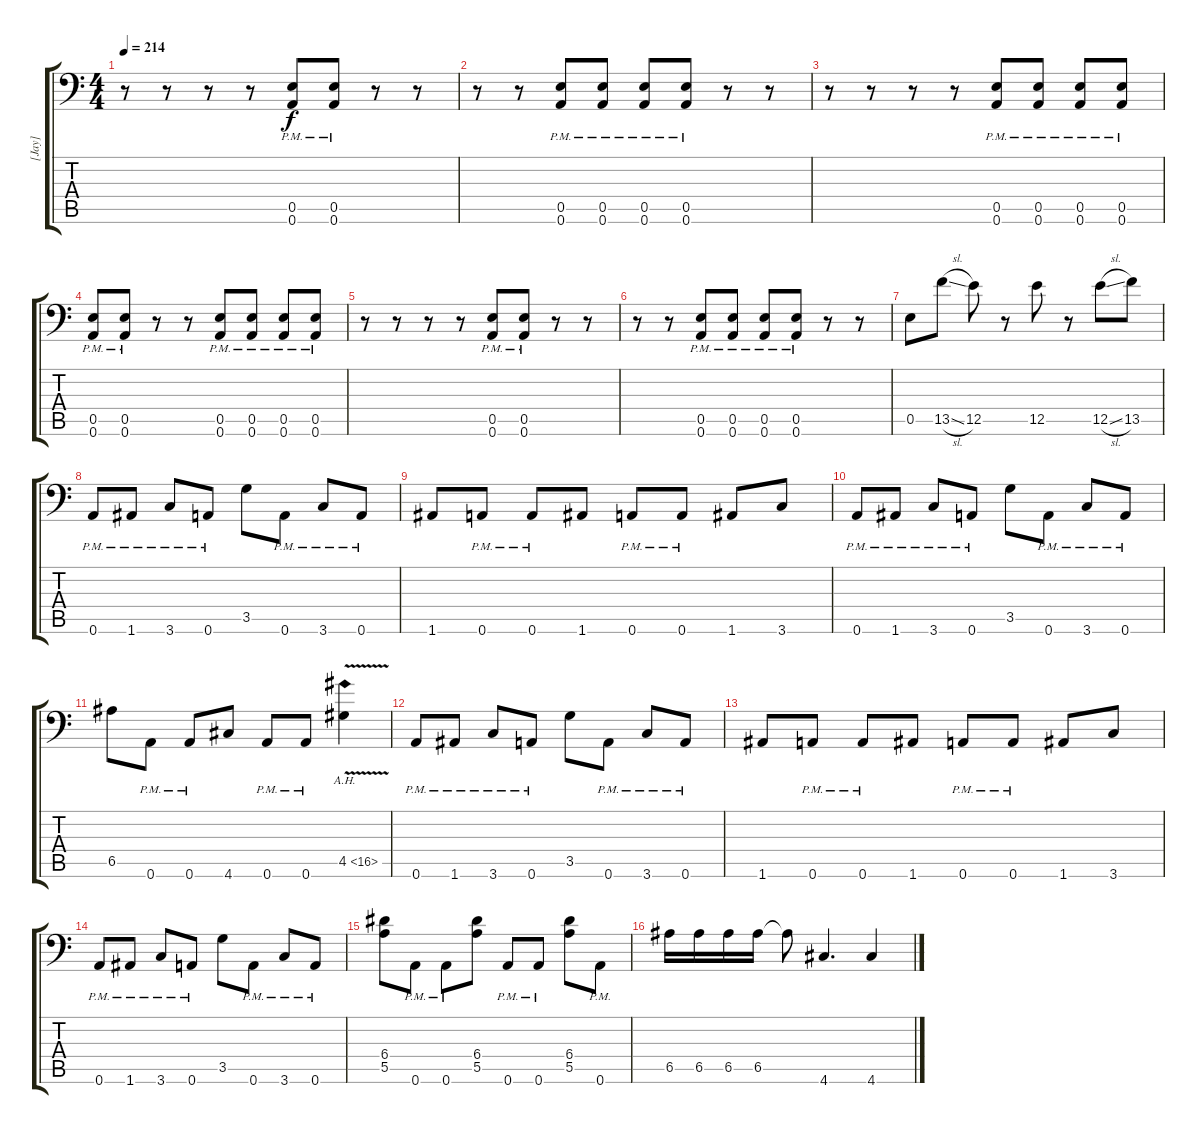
\track ("[Jay]" "[Jay]") {instrument distortionguitar}
\staff {score tabs}
\tuning (B3 Gb3 D3 A2 E2 A1) {hide}
\ts (4 4)
\tempo 214
\clef f4
\ks c
r.8{dy f} r.8 r.8 r.8 (0.5{pm} 0.6{pm}).8 (0.5{pm} 0.6{pm}).8 r.8 r.8 |
r.8 r.8 (0.5{pm} 0.6{pm}).8 (0.5{pm} 0.6{pm}).8 (0.5{pm} 0.6{pm}).8 (0.5{pm} 0.6{pm}).8 r.8 r.8 |
r.8 r.8 r.8 r.8 (0.5{pm} 0.6{pm}).8 (0.5{pm} 0.6{pm}).8 (0.5{pm} 0.6{pm}).8 (0.5{pm} 0.6{pm}).8 |
(0.5{pm} 0.6{pm}).8 (0.5{pm} 0.6{pm}).8 r.8 r.8 (0.5{pm} 0.6{pm}).8 (0.5{pm} 0.6{pm}).8 (0.5{pm} 0.6{pm}).8 (0.5{pm} 0.6{pm}).8 |
r.8 r.8 r.8 r.8 (0.5{pm} 0.6{pm}).8 (0.5{pm} 0.6{pm}).8 r.8 r.8 |
r.8 r.8 (0.5{pm} 0.6{pm}).8 (0.5{pm} 0.6{pm}).8 (0.5{pm} 0.6{pm}).8 (0.5{pm} 0.6{pm}).8 r.8 r.8 |
0.5.8 13.5{sl}.8 12.5.8 r.8 12.5.8 r.8 12.5{sl}.8 13.5.8 |
0.6{pm}.8 1.6{pm}.8 3.6{pm}.8 0.6{pm}.8 3.5.8 0.6{pm}.8 3.6{pm}.8 0.6{pm}.8 |
1.6.8 0.6{pm}.8 0.6{pm}.8 1.6.8 0.6{pm}.8 0.6{pm}.8 1.6.8 3.6.8 |
0.6{pm}.8 1.6{pm}.8 3.6{pm}.8 0.6{pm}.8 3.5.8 0.6{pm}.8 3.6{pm}.8 0.6{pm}.8 |
6.5.8 0.6{pm}.8 0.6{pm}.8 4.6.8 0.6{pm}.8 0.6{pm}.8 4.5{ah 12 v}.4 |
0.6{pm}.8 1.6{pm}.8 3.6{pm}.8 0.6{pm}.8 3.5.8 0.6{pm}.8 3.6{pm}.8 0.6{pm}.8 |
1.6.8 0.6{pm}.8 0.6{pm}.8 1.6.8 0.6{pm}.8 0.6{pm}.8 1.6.8 3.6.8 |
0.6{pm}.8 1.6{pm}.8 3.6{pm}.8 0.6{pm}.8 3.5.8 0.6{pm}.8 3.6{pm}.8 0.6{pm}.8 |
(6.4 5.5).8 0.6{pm}.8 0.6{pm}.8 (6.4 5.5).8 0.6{pm}.8 0.6{pm}.8 (6.4 5.5).8 0.6{pm}.8 |
6.5.16 6.5.16 6.5.16 6.5.16 6.5{t}.8 4.6.4{d} 4.6.4
